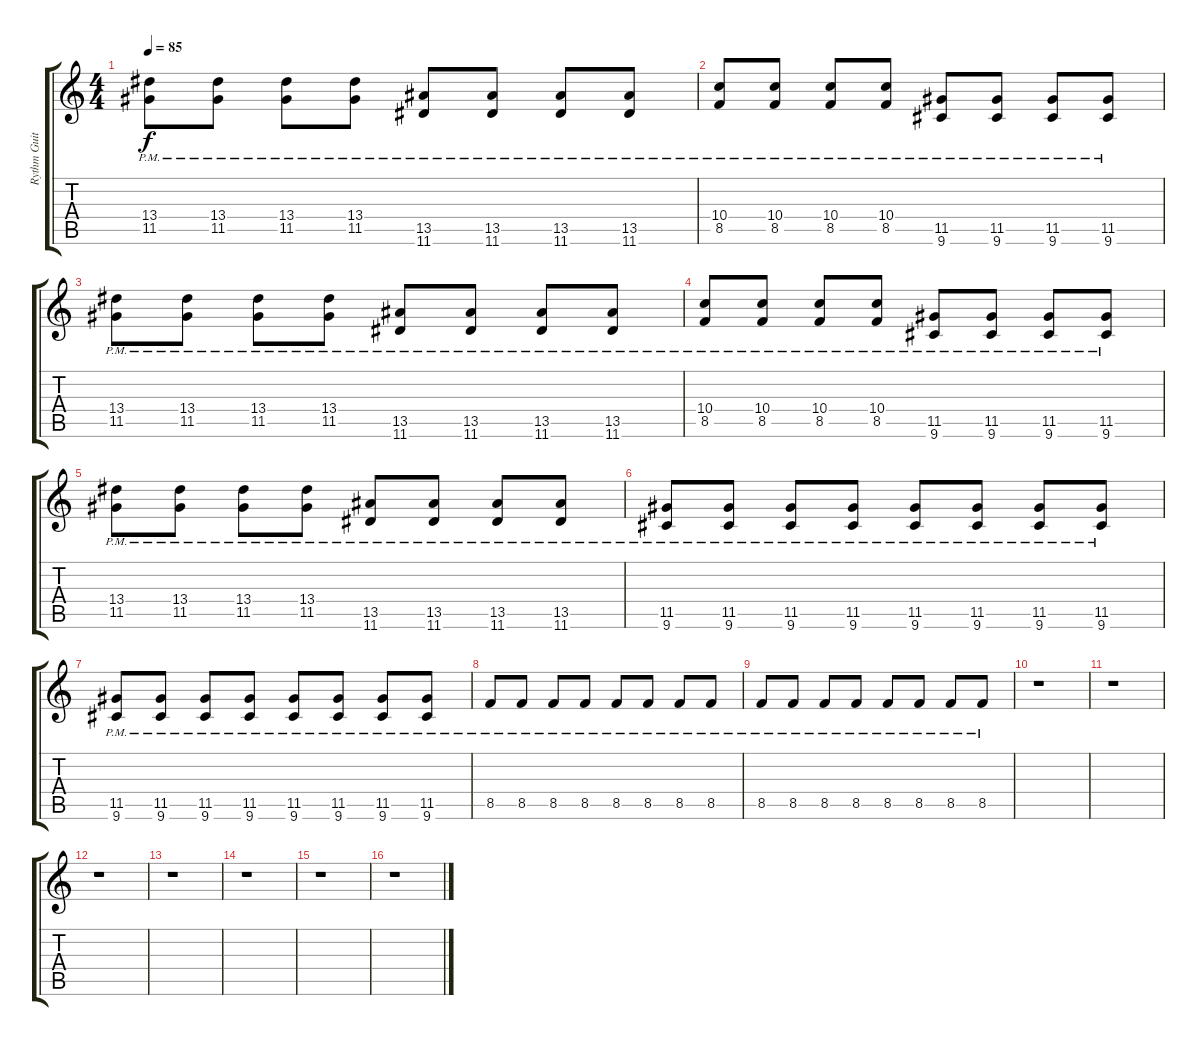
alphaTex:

\track ("Rythm Guitar 1" "Rythm Guit") {instrument distortionguitar}
\staff {score tabs}
\tuning (E4 B3 G3 D3 A2 E2) {hide}
\ts (4 4)
\tempo 85
\clef g2
\ks c
(13.4{pm} 11.5{pm}).8{dy f} (13.4{pm} 11.5{pm}).8 (13.4{pm} 11.5{pm}).8 (13.4{pm} 11.5{pm}).8 (13.5{pm} 11.6{pm}).8 (13.5{pm} 11.6{pm}).8 (13.5{pm} 11.6{pm}).8 (13.5{pm} 11.6{pm}).8 |
(10.4{pm} 8.5{pm}).8 (10.4{pm} 8.5{pm}).8 (10.4{pm} 8.5{pm}).8 (10.4{pm} 8.5{pm}).8 (11.5{pm} 9.6{pm}).8 (11.5{pm} 9.6{pm}).8 (11.5{pm} 9.6{pm}).8 (11.5{pm} 9.6{pm}).8 |
(13.4{pm} 11.5{pm}).8 (13.4{pm} 11.5{pm}).8 (13.4{pm} 11.5{pm}).8 (13.4{pm} 11.5{pm}).8 (13.5{pm} 11.6{pm}).8 (13.5{pm} 11.6{pm}).8 (13.5{pm} 11.6{pm}).8 (13.5{pm} 11.6{pm}).8 |
(10.4{pm} 8.5{pm}).8 (10.4{pm} 8.5{pm}).8 (10.4{pm} 8.5{pm}).8 (10.4{pm} 8.5{pm}).8 (11.5{pm} 9.6{pm}).8 (11.5{pm} 9.6{pm}).8 (11.5{pm} 9.6{pm}).8 (11.5{pm} 9.6{pm}).8 |
(13.4{pm} 11.5{pm}).8 (13.4{pm} 11.5{pm}).8 (13.4{pm} 11.5{pm}).8 (13.4{pm} 11.5{pm}).8 (13.5{pm} 11.6{pm}).8 (13.5{pm} 11.6{pm}).8 (13.5{pm} 11.6{pm}).8 (13.5{pm} 11.6{pm}).8 |
(11.5{pm} 9.6{pm}).8 (11.5{pm} 9.6{pm}).8 (11.5{pm} 9.6{pm}).8 (11.5{pm} 9.6{pm}).8 (11.5{pm} 9.6{pm}).8 (11.5{pm} 9.6{pm}).8 (11.5{pm} 9.6{pm}).8 (11.5{pm} 9.6{pm}).8 |
(11.5{pm} 9.6{pm}).8 (11.5{pm} 9.6{pm}).8 (11.5{pm} 9.6{pm}).8 (11.5{pm} 9.6{pm}).8 (11.5{pm} 9.6{pm}).8 (11.5{pm} 9.6{pm}).8 (11.5{pm} 9.6{pm}).8 (11.5{pm} 9.6{pm}).8 |
8.5{pm}.8 8.5{pm}.8 8.5{pm}.8 8.5{pm}.8 8.5{pm}.8 8.5{pm}.8 8.5{pm}.8 8.5{pm}.8 |
8.5{pm}.8 8.5{pm}.8 8.5{pm}.8 8.5{pm}.8 8.5{pm}.8 8.5{pm}.8 8.5{pm}.8 8.5{pm}.8 |
r.1 |
r.1 |
r.1 |
r.1 |
r.1 |
r.1 |
r.1
